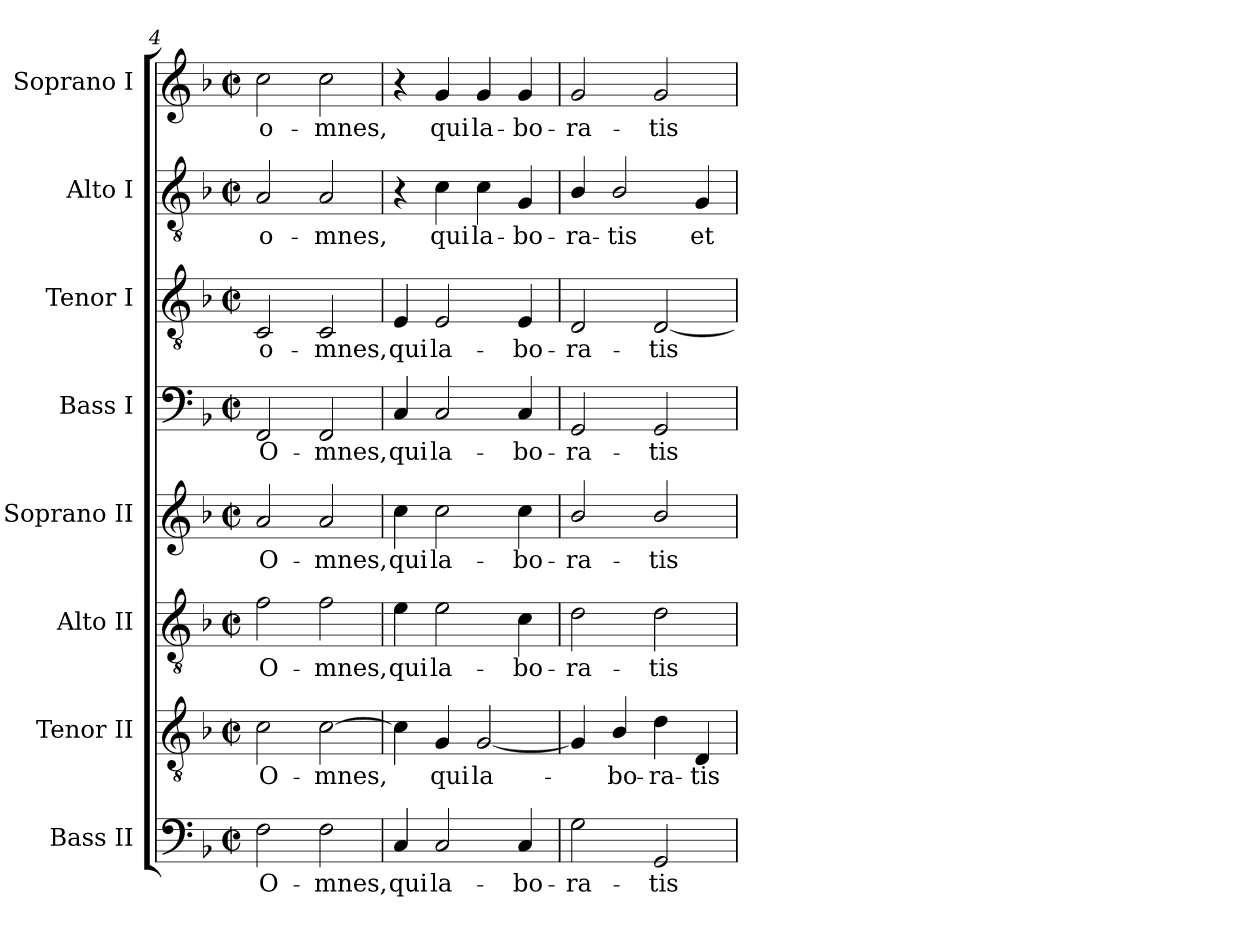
**kern	**text	**kern	**text	**kern	**text	**kern	**text	**kern	**text	**kern	**text	**kern	**text	**kern	**text
*part8	*part8	*part7	*part7	*part6	*part6	*part5	*part5	*part4	*part4	*part3	*part3	*part2	*part2	*part1	*part1
*staff8	*staff8	*staff7	*staff7	*staff6	*staff6	*staff5	*staff5	*staff4	*staff4	*staff3	*staff3	*staff2	*staff2	*staff1	*staff1
*I"Bass II	*	*I"Tenor II	*	*I"Alto II	*	*I"Soprano II	*	*I"Bass I	*	*I"Tenor I	*	*I"Alto I	*	*I"Soprano I	*
*I'B. II	*	*I'T. II	*	*I'A. II	*	*I'S. II	*	*I'B. I	*	*I'T. I	*	*I'A. I	*	*I'S. I	*
*clefF4	*	*clefGv2	*	*clefGv2	*	*clefG2	*	*clefF4	*	*clefGv2	*	*clefGv2	*	*clefG2	*
*	*	*ITrd7c12	*	*	*	*	*	*	*	*ITrd7c12	*	*	*	*	*
*k[b-]	*	*k[b-]	*	*k[b-]	*	*k[b-]	*	*k[b-]	*	*k[b-]	*	*k[b-]	*	*k[b-]	*
*F:	*	*F:	*	*F:	*	*F:	*	*F:	*	*F:	*	*F:	*	*F:	*
*M2/2	*	*M2/2	*	*M2/2	*	*M2/2	*	*M2/2	*	*M2/2	*	*M2/2	*	*M2/2	*
*met(c|)	*	*met(c|)	*	*met(c|)	*	*met(c|)	*	*met(c|)	*	*met(c|)	*	*met(c|)	*	*met(c|)	*
=4	=4	=4	=4	=4	=4	=4	=4	=4	=4	=4	=4	=4	=4	=4	=4
!	!LO:LY:b:color=#000000	!	!	!	!	!	!	!	!	!	!	!	!	!	!
!	!	!	!LO:LY:b:color=#000000	!	!	!	!	!	!	!	!	!	!	!	!
!	!	!	!	!	!LO:LY:b:color=#000000	!	!	!	!	!	!	!	!	!	!
!	!	!	!	!	!	!	!LO:LY:b:color=#000000	!	!	!	!	!	!	!	!
!	!	!	!	!	!	!	!	!	!LO:LY:b:color=#000000	!	!	!	!	!	!
!	!	!	!	!	!	!	!	!	!	!	!LO:LY:b:color=#000000	!	!	!	!
!	!	!	!	!	!	!	!	!	!	!	!	!	!LO:LY:b:color=#000000	!	!
!	!	!	!	!	!	!	!	!	!	!	!	!	!	!	!LO:LY:b:color=#000000
2Fi\	O-	2Ci\	O-	2fi\	O-	2ai/	O-	2FFi/	O-	2CCi/	o-	2Ai/	o-	2cci\	o-
!	!LO:LY:b:color=#000000	!	!	!	!	!	!	!	!	!	!	!	!	!	!
!	!	!	!LO:LY:b:color=#000000	!	!	!	!	!	!	!	!	!	!	!	!
!	!	!	!	!	!LO:LY:b:color=#000000	!	!	!	!	!	!	!	!	!	!
!	!	!	!	!	!	!	!LO:LY:b:color=#000000	!	!	!	!	!	!	!	!
!	!	!	!	!	!	!	!	!	!LO:LY:b:color=#000000	!	!	!	!	!	!
!	!	!	!	!	!	!	!	!	!	!	!LO:LY:b:color=#000000	!	!	!	!
!	!	!	!	!	!	!	!	!	!	!	!	!	!LO:LY:b:color=#000000	!	!
!	!	!	!	!	!	!	!	!	!	!	!	!	!	!	!LO:LY:b:color=#000000
2Fi\	-mnes,	[>2Ci\	-mnes,	2fi\	-mnes,	2ai/	-mnes,	2FFi/	-mnes,	2CCi/	-mnes,	2Ai/	-mnes,	2cci\	-mnes,
=5	=5	=5	=5	=5	=5	=5	=5	=5	=5	=5	=5	=5	=5	=5	=5
!	!LO:LY:b:color=#000000	!	!	!	!	!	!	!	!	!	!	!	!	!	!
!	!	!	!	!	!LO:LY:b:color=#000000	!	!	!	!	!	!	!	!	!	!
!	!	!	!	!	!	!	!LO:LY:b:color=#000000	!	!	!	!	!	!	!	!
!	!	!	!	!	!	!	!	!	!LO:LY:b:color=#000000	!	!	!	!	!	!
!	!	!	!	!	!	!	!	!	!	!	!LO:LY:b:color=#000000	!	!	!	!
4Ci/	qui	4Ci\]	.	4ei\	qui	4cci\	qui	4Ci/	qui	4EEi/	qui	4r	.	4r	.
!	!LO:LY:b:color=#000000	!	!	!	!	!	!	!	!	!	!	!	!	!	!
!	!	!	!LO:LY:b:color=#000000	!	!	!	!	!	!	!	!	!	!	!	!
!	!	!	!	!	!LO:LY:b:color=#000000	!	!	!	!	!	!	!	!	!	!
!	!	!	!	!	!	!	!LO:LY:b:color=#000000	!	!	!	!	!	!	!	!
!	!	!	!	!	!	!	!	!	!LO:LY:b:color=#000000	!	!	!	!	!	!
!	!	!	!	!	!	!	!	!	!	!	!LO:LY:b:color=#000000	!	!	!	!
!	!	!	!	!	!	!	!	!	!	!	!	!	!LO:LY:b:color=#000000	!	!
!	!	!	!	!	!	!	!	!	!	!	!	!	!	!	!LO:LY:b:color=#000000
2Ci/	la-	4GGi/	qui	2ei\	la-	2cci\	la-	2Ci/	la-	2EEi/	la-	4ci\	qui	4gi/	qui
!	!	!	!LO:LY:b:color=#000000	!	!	!	!	!	!	!	!	!	!	!	!
!	!	!	!	!	!	!	!	!	!	!	!	!	!LO:LY:b:color=#000000	!	!
!	!	!	!	!	!	!	!	!	!	!	!	!	!	!	!LO:LY:b:color=#000000
.	.	[<2GGi/	la-	.	.	.	.	.	.	.	.	4ci\	la-	4gi/	la-
!	!LO:LY:b:color=#000000	!	!	!	!	!	!	!	!	!	!	!	!	!	!
!	!	!	!	!	!LO:LY:b:color=#000000	!	!	!	!	!	!	!	!	!	!
!	!	!	!	!	!	!	!LO:LY:b:color=#000000	!	!	!	!	!	!	!	!
!	!	!	!	!	!	!	!	!	!LO:LY:b:color=#000000	!	!	!	!	!	!
!	!	!	!	!	!	!	!	!	!	!	!LO:LY:b:color=#000000	!	!	!	!
!	!	!	!	!	!	!	!	!	!	!	!	!	!LO:LY:b:color=#000000	!	!
!	!	!	!	!	!	!	!	!	!	!	!	!	!	!	!LO:LY:b:color=#000000
4Ci/	-bo-	.	.	4ci\	-bo-	4cci\	-bo-	4Ci/	-bo-	4EEi/	-bo-	4Gi/	-bo-	4gi/	-bo-
!!LO:LB:g=z
=6	=6	=6	=6	=6	=6	=6	=6	=6	=6	=6	=6	=6	=6	=6	=6
!	!LO:LY:b:color=#000000	!	!	!	!	!	!	!	!	!	!	!	!	!	!
!	!	!	!	!	!LO:LY:b:color=#000000	!	!	!	!	!	!	!	!	!	!
!	!	!	!	!	!	!	!LO:LY:b:color=#000000	!	!	!	!	!	!	!	!
!	!	!	!	!	!	!	!	!	!LO:LY:b:color=#000000	!	!	!	!	!	!
!	!	!	!	!	!	!	!	!	!	!	!LO:LY:b:color=#000000	!	!	!	!
!	!	!	!	!	!	!	!	!	!	!	!	!	!LO:LY:b:color=#000000	!	!
!	!	!	!	!	!	!	!	!	!	!	!	!	!	!	!LO:LY:b:color=#000000
2Gi\	-ra-	4GGi/]	.	2di\	-ra-	2b-i/	-ra-	2GGi/	-ra-	2DDi/	-ra-	4B-i/	-ra-	2gi/	-ra-
!	!	!	!LO:LY:b:color=#000000	!	!	!	!	!	!	!	!	!	!	!	!
!	!	!	!	!	!	!	!	!	!	!	!	!	!LO:LY:b:color=#000000	!	!
.	.	4BB-i/	-bo-	.	.	.	.	.	.	.	.	2B-i/	-tis	.	.
!	!LO:LY:b:color=#000000	!	!	!	!	!	!	!	!	!	!	!	!	!	!
!	!	!	!LO:LY:b:color=#000000	!	!	!	!	!	!	!	!	!	!	!	!
!	!	!	!	!	!LO:LY:b:color=#000000	!	!	!	!	!	!	!	!	!	!
!	!	!	!	!	!	!	!LO:LY:b:color=#000000	!	!	!	!	!	!	!	!
!	!	!	!	!	!	!	!	!	!LO:LY:b:color=#000000	!	!	!	!	!	!
!	!	!	!	!	!	!	!	!	!	!	!LO:LY:b:color=#000000	!	!	!	!
!	!	!	!	!	!	!	!	!	!	!	!	!	!	!	!LO:LY:b:color=#000000
2GGi/	-tis	4Di\	-ra-	2di\	-tis	2b-i/	-tis	2GGi/	-tis	[<2DDi/	-tis	.	.	2gi/	-tis
!	!	!	!LO:LY:b:color=#000000	!	!	!	!	!	!	!	!	!	!	!	!
!	!	!	!	!	!	!	!	!	!	!	!	!	!LO:LY:b:color=#000000	!	!
.	.	4DDi/	-tis	.	.	.	.	.	.	.	.	4Gi/	et	.	.
=	=	=	=	=	=	=	=	=	=	=	=	=	=	=	=
*-	*-	*-	*-	*-	*-	*-	*-	*-	*-	*-	*-	*-	*-	*-	*-
